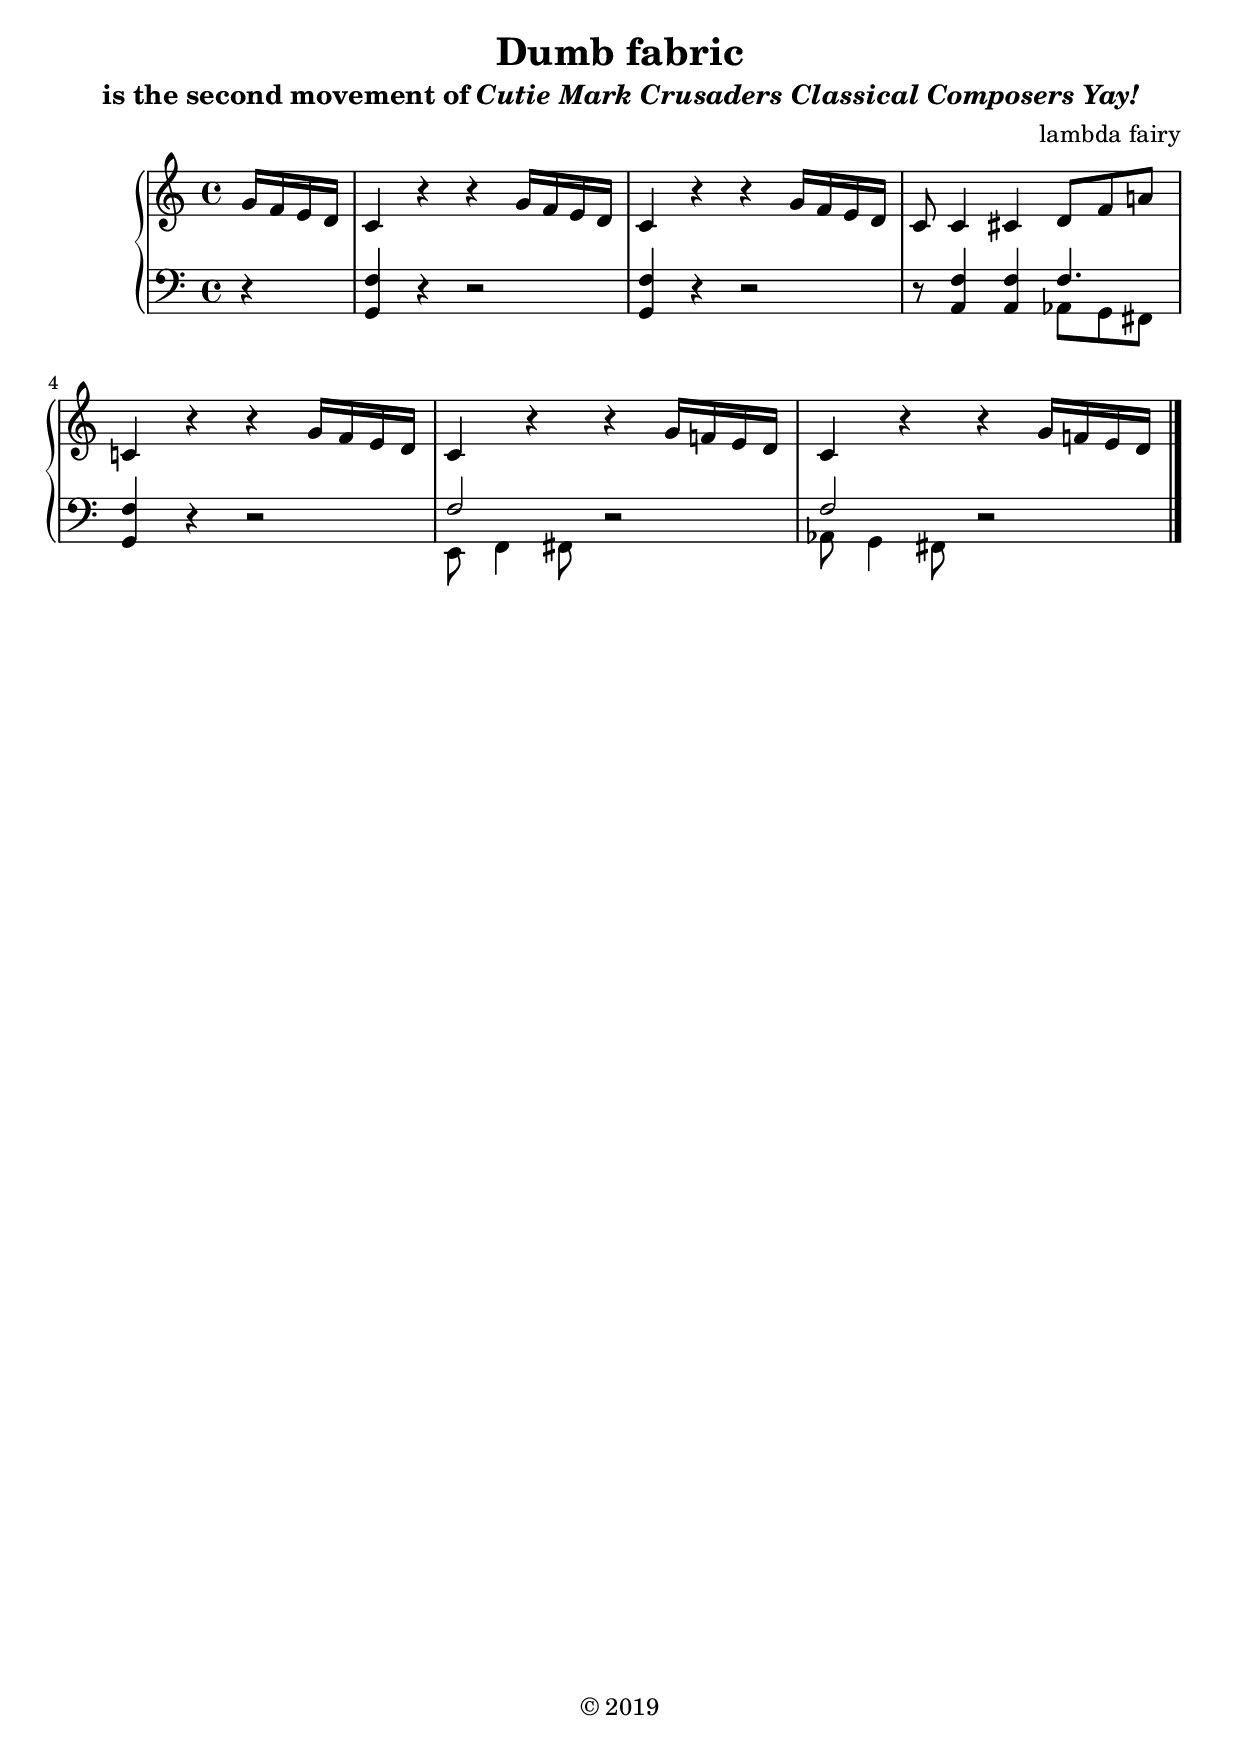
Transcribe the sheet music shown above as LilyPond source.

\version "2.18.2"

\include "articulate.ly"
\include "shared.ily"

#(set-global-staff-size 21)

\header {
    title = "Dumb fabric"
    subtitle = \markup {
        "is the second movement of"
        \italic "Cutie Mark Crusaders Classical Composers Yay!"
        }
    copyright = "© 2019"
    }

A = {
    \set Staff.midiInstrument = #"acoustic grand"

    \time 4/4

    \clef treble
    \relative c' {
        \partial 4 g'16 f e d
        | c4 r r g'16 f e d
        | c4 r r g'16 f e d
        | c8 c4 cs d8 f a
        | c,4 r r
        }

    \relative c' {
        g'16 f e d
        | c4 r r g'16 f e d
        | c4 r r g'16 f e d
        }

    \bar "|."
    }

B = {
    \clef bass
    \set Staff.midiInstrument = #"acoustic grand"

    \relative c {
        \partial 4 r4
        | <g f'> r r2
        | q4 r r2
        | r8 <a f'>4 q << f'4. \\ { af,8 g fs } >>
        | <g f'>4 r r2
        }

    \relative c {
        | << f2 \\ { e,8 f4 fs8 } >> r2
        | << f'2 \\ { af,8 g4 fs8 } >> r2
        }

    }

stuff = <<
    \new PianoStaff <<
        #(set-accidental-style 'piano)
        \new Staff = "A" { \A }
        \new Staff = "B" { \B }
        >>
    >>

\score {
    \stuff
    \layout { }
    }

\score {
    \articulate \stuff
    \midi { }
    }
